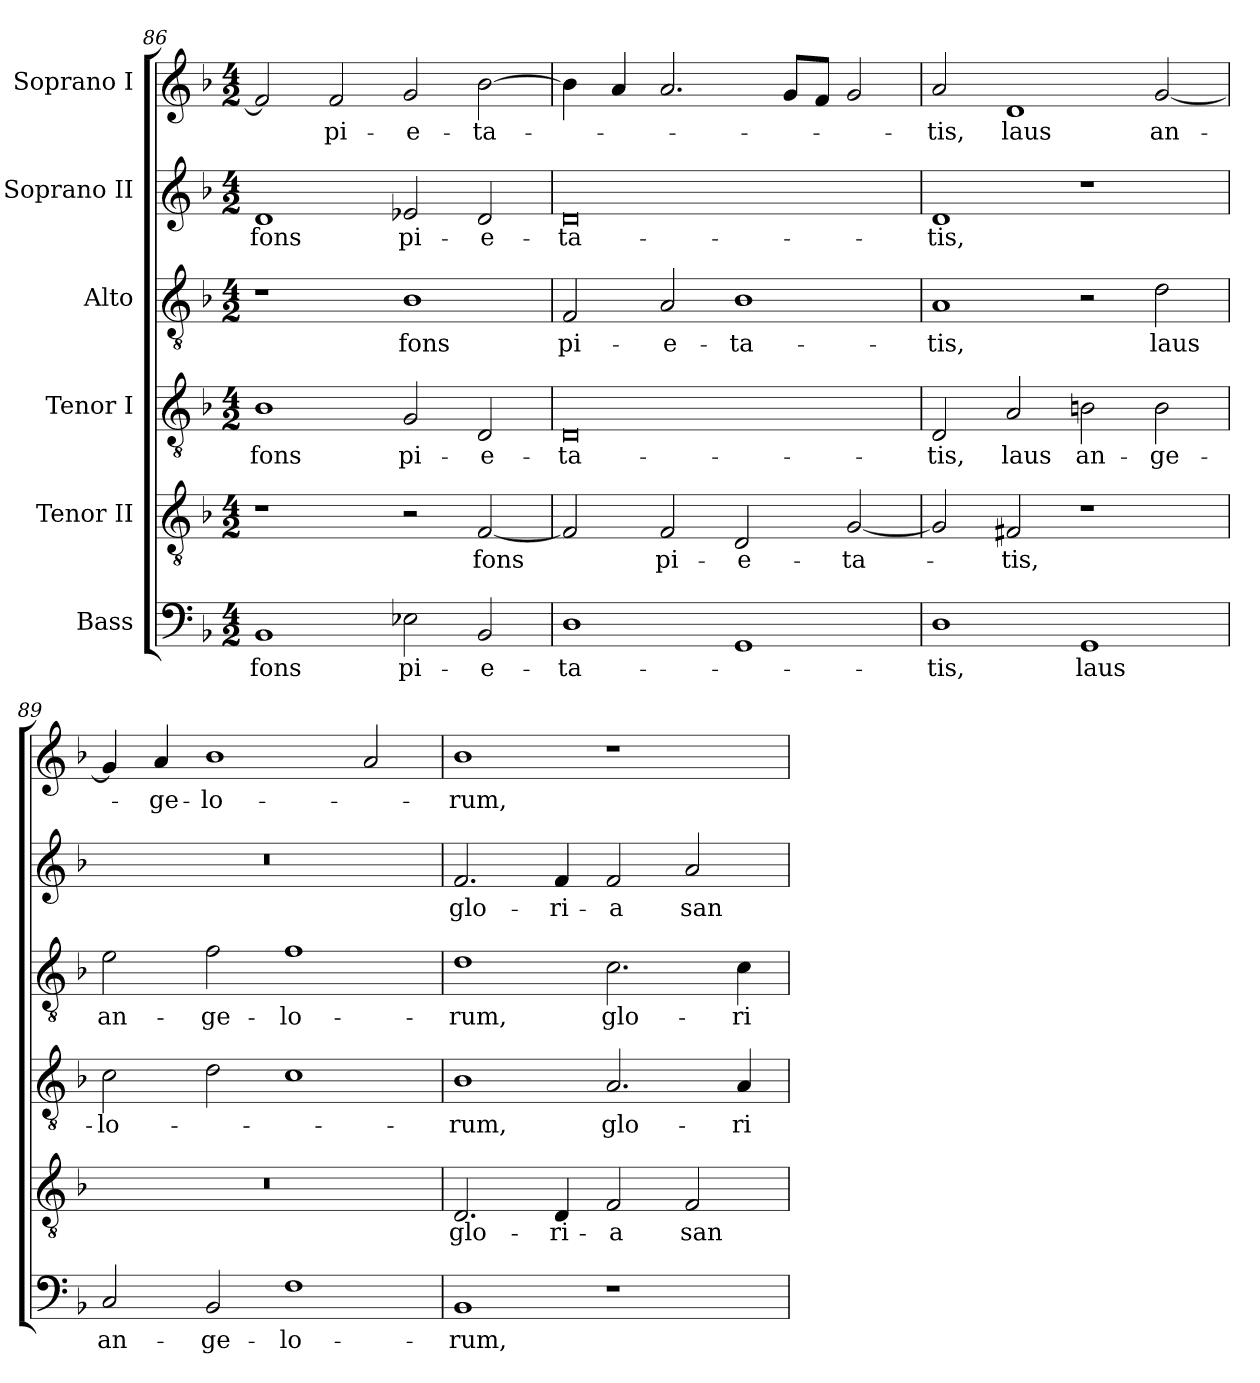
**kern	**text	**kern	**text	**kern	**text	**kern	**text	**kern	**text	**kern	**text
*part6	*part6	*part5	*part5	*part4	*part4	*part3	*part3	*part2	*part2	*part1	*part1
*staff6	*staff6	*staff5	*staff5	*staff4	*staff4	*staff3	*staff3	*staff2	*staff2	*staff1	*staff1
*I"Bass	*	*I"Tenor II	*	*I"Tenor I	*	*I"Alto	*	*I"Soprano II	*	*I"Soprano I	*
*clefF4	*	*clefGv2	*	*clefGv2	*	*clefGv2	*	*clefG2	*	*clefG2	*
*k[b-]	*	*k[b-]	*	*k[b-]	*	*k[b-]	*	*k[b-]	*	*k[b-]	*
*F:	*	*F:	*	*F:	*	*F:	*	*F:	*	*F:	*
*M4/2	*	*M4/2	*	*M4/2	*	*M4/2	*	*M4/2	*	*M4/2	*
=86	=86	=86	=86	=86	=86	=86	=86	=86	=86	=86	=86
!	!LO:LY:b:color=#000000	!	!	!	!	!	!	!	!	!	!
!	!	!	!	!	!LO:LY:b:color=#000000	!	!	!	!	!	!
!	!	!	!	!	!	!	!	!	!LO:LY:b:color=#000000	!	!
1BB-i	fons	1r	.	1B-i	fons	1r	.	1di	fons	2fi/]	.
!	!	!	!	!	!	!	!	!	!	!	!LO:LY:b:color=#000000
.	.	.	.	.	.	.	.	.	.	2fi/	pi-
!	!LO:LY:b:color=#000000	!	!	!	!	!	!	!	!	!	!
!	!	!	!	!	!LO:LY:b:color=#000000	!	!	!	!	!	!
!	!	!	!	!	!	!	!LO:LY:b:color=#000000	!	!	!	!
!	!	!	!	!	!	!	!	!	!LO:LY:b:color=#000000	!	!
!	!	!	!	!	!	!	!	!	!	!	!LO:LY:b:color=#000000
2E-Xi\	pi-	2r	.	2Gi/	pi-	1B-i	fons	2e-Xi/	pi-	2gi/	-e-
!	!LO:LY:b:color=#000000	!	!	!	!	!	!	!	!	!	!
!	!	!	!LO:LY:b:color=#000000	!	!	!	!	!	!	!	!
!	!	!	!	!	!LO:LY:b:color=#000000	!	!	!	!	!	!
!	!	!	!	!	!	!	!	!	!LO:LY:b:color=#000000	!	!
!	!	!	!	!	!	!	!	!	!	!	!LO:LY:b:color=#000000
2BB-i/	-e-	[<2Fi/	fons	2Di/	-e-	.	.	2di/	-e-	[>2b-i\	-ta-
=87	=87	=87	=87	=87	=87	=87	=87	=87	=87	=87	=87
!	!LO:LY:b:color=#000000	!	!	!	!	!	!	!	!	!	!
!	!	!	!	!	!LO:LY:b:color=#000000	!	!	!	!	!	!
!	!	!	!	!	!	!	!LO:LY:b:color=#000000	!	!	!	!
!	!	!	!	!	!	!	!	!	!LO:LY:b:color=#000000	!	!
1Di	-ta-	2Fi/]	.	0Di	-ta-	2Fi/	pi-	0di	-ta-	4b-i\]	.
.	.	.	.	.	.	.	.	.	.	4ai/	.
!	!	!	!LO:LY:b:color=#000000	!	!	!	!	!	!	!	!
!	!	!	!	!	!	!	!LO:LY:b:color=#000000	!	!	!	!
.	.	2Fi/	pi-	.	.	2Ai/	-e-	.	.	2.ai/	.
!	!	!	!LO:LY:b:color=#000000	!	!	!	!	!	!	!	!
!	!	!	!	!	!	!	!LO:LY:b:color=#000000	!	!	!	!
1GGi	.	2Di/	-e-	.	.	1B-i	-ta-	.	.	.	.
.	.	.	.	.	.	.	.	.	.	8gi/L	.
.	.	.	.	.	.	.	.	.	.	8fi/J	.
!	!	!	!LO:LY:b:color=#000000	!	!	!	!	!	!	!	!
.	.	[<2Gi/	-ta-	.	.	.	.	.	.	2gi/	.
!!LO:LB:g=z
=88	=88	=88	=88	=88	=88	=88	=88	=88	=88	=88	=88
!	!LO:LY:b:color=#000000	!	!	!	!	!	!	!	!	!	!
!	!	!	!	!	!LO:LY:b:color=#000000	!	!	!	!	!	!
!	!	!	!	!	!	!	!LO:LY:b:color=#000000	!	!	!	!
!	!	!	!	!	!	!	!	!	!LO:LY:b:color=#000000	!	!
!	!	!	!	!	!	!	!	!	!	!	!LO:LY:b:color=#000000
1Di	-tis,	2Gi/]	.	2Di/	-tis,	1Ai	-tis,	1di	-tis,	2ai/	-tis,
!	!	!	!LO:LY:b:color=#000000	!	!	!	!	!	!	!	!
!	!	!	!	!	!LO:LY:b:color=#000000	!	!	!	!	!	!
!	!	!	!	!	!	!	!	!	!	!	!LO:LY:b:color=#000000
.	.	2F#Xi/	-tis,	2Ai/	laus	.	.	.	.	1di	laus
!	!LO:LY:b:color=#000000	!	!	!	!	!	!	!	!	!	!
!	!	!	!	!	!LO:LY:b:color=#000000	!	!	!	!	!	!
1GGi	laus	1r	.	2Bni\	an-	2r	.	1r	.	.	.
!	!	!	!	!	!LO:LY:b:color=#000000	!	!	!	!	!	!
!	!	!	!	!	!	!	!LO:LY:b:color=#000000	!	!	!	!
!	!	!	!	!	!	!	!	!	!	!	!LO:LY:b:color=#000000
.	.	.	.	2Bi\	-ge-	2di\	laus	.	.	[<2gi/	an-
=89	=89	=89	=89	=89	=89	=89	=89	=89	=89	=89	=89
!	!LO:LY:b:color=#000000	!LO:N:vis=1	!	!	!	!	!	!	!	!	!
!	!	!	!	!	!LO:LY:b:color=#000000	!	!	!	!	!	!
!	!	!	!	!	!	!	!LO:LY:b:color=#000000	!LO:N:vis=1	!	!	!
2Ci/	an-	0r	.	2ci\	-lo-	2ei\	an-	0r	.	4gi/]	.
!	!	!	!	!	!	!	!	!	!	!	!LO:LY:b:color=#000000
.	.	.	.	.	.	.	.	.	.	4ai/	-ge-
!	!LO:LY:b:color=#000000	!	!	!	!	!	!	!	!	!	!
!	!	!	!	!	!	!	!LO:LY:b:color=#000000	!	!	!	!
!	!	!	!	!	!	!	!	!	!	!	!LO:LY:b:color=#000000
2BB-i/	-ge-	.	.	2di\	.	2fi\	-ge-	.	.	1b-i	-lo-
!	!LO:LY:b:color=#000000	!	!	!	!	!	!	!	!	!	!
!	!	!	!	!	!	!	!LO:LY:b:color=#000000	!	!	!	!
1Fi	-lo-	.	.	1ci	.	1fi	-lo-	.	.	.	.
.	.	.	.	.	.	.	.	.	.	2ai/	.
=90	=90	=90	=90	=90	=90	=90	=90	=90	=90	=90	=90
!	!LO:LY:b:color=#000000	!	!	!	!	!	!	!	!	!	!
!	!	!	!LO:LY:b:color=#000000	!	!	!	!	!	!	!	!
!	!	!	!	!	!LO:LY:b:color=#000000	!	!	!	!	!	!
!	!	!	!	!	!	!	!LO:LY:b:color=#000000	!	!	!	!
!	!	!	!	!	!	!	!	!	!LO:LY:b:color=#000000	!	!
!	!	!	!	!	!	!	!	!	!	!	!LO:LY:b:color=#000000
1BB-i	-rum,	2.Di/	glo-	1B-i	-rum,	1di	-rum,	2.fi/	glo-	1b-i	-rum,
!	!	!	!LO:LY:b:color=#000000	!	!	!	!	!	!	!	!
!	!	!	!	!	!	!	!	!	!LO:LY:b:color=#000000	!	!
.	.	4Di/	-ri-	.	.	.	.	4fi/	-ri-	.	.
!	!	!	!LO:LY:b:color=#000000	!	!	!	!	!	!	!	!
!	!	!	!	!	!LO:LY:b:color=#000000	!	!	!	!	!	!
!	!	!	!	!	!	!	!LO:LY:b:color=#000000	!	!	!	!
!	!	!	!	!	!	!	!	!	!LO:LY:b:color=#000000	!	!
1r	.	2Fi/	-a	2.Ai/	glo-	2.ci\	glo-	2fi/	-a	1r	.
!	!	!	!LO:LY:b:color=#000000	!	!	!	!	!	!	!	!
!	!	!	!	!	!	!	!	!	!LO:LY:b:color=#000000	!	!
.	.	2Fi/	san-	.	.	.	.	2ai/	san-	.	.
!	!	!	!	!	!LO:LY:b:color=#000000	!	!	!	!	!	!
!	!	!	!	!	!	!	!LO:LY:b:color=#000000	!	!	!	!
.	.	.	.	4Ai/	-ri-	4ci\	-ri-	.	.	.	.
=	=	=	=	=	=	=	=	=	=	=	=
*-	*-	*-	*-	*-	*-	*-	*-	*-	*-	*-	*-
